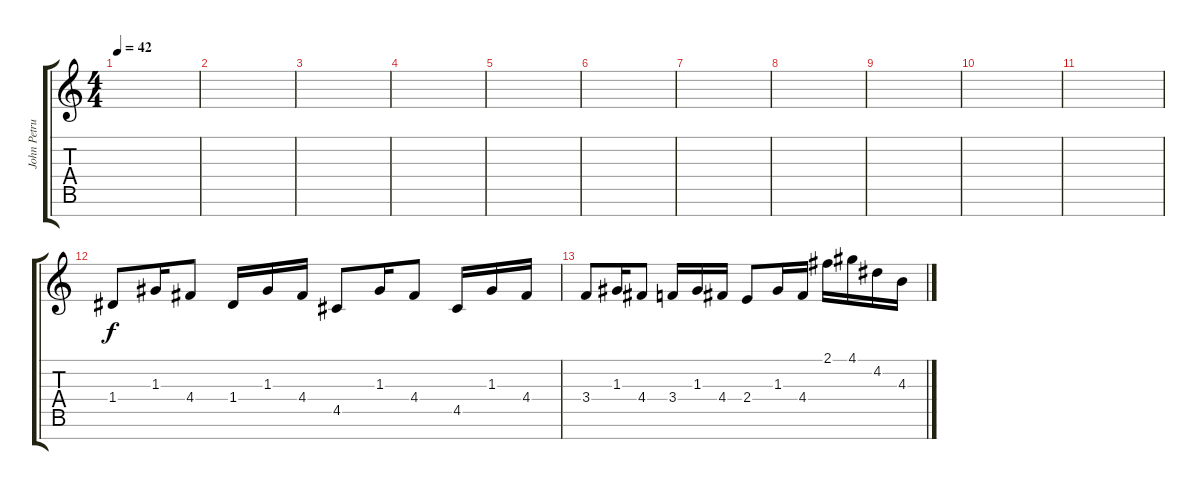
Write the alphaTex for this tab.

\track ("John Petrucci" "John Petru") {instrument acousticguitarsteel}
\staff {score tabs}
\tuning (E4 B3 G3 D3 A2 E2 B1) {hide}
\ts (4 4)
\tempo 42
\clef g2
\ks c
|
|
|
|
|
|
|
|
|
|
|
1.4.8{instrument distortionguitar} 1.3.16 4.4.8 1.4.16 1.3.16 4.4.16 4.5.8 1.3.16 4.4.8 4.5.16 1.3.16 4.4.16 |
3.4.8 1.3.16 4.4.8 3.4.16 1.3.16 4.4.16 2.4.8 1.3.16 4.4.16 2.1.16 4.1.16 4.2.16 4.3.16
